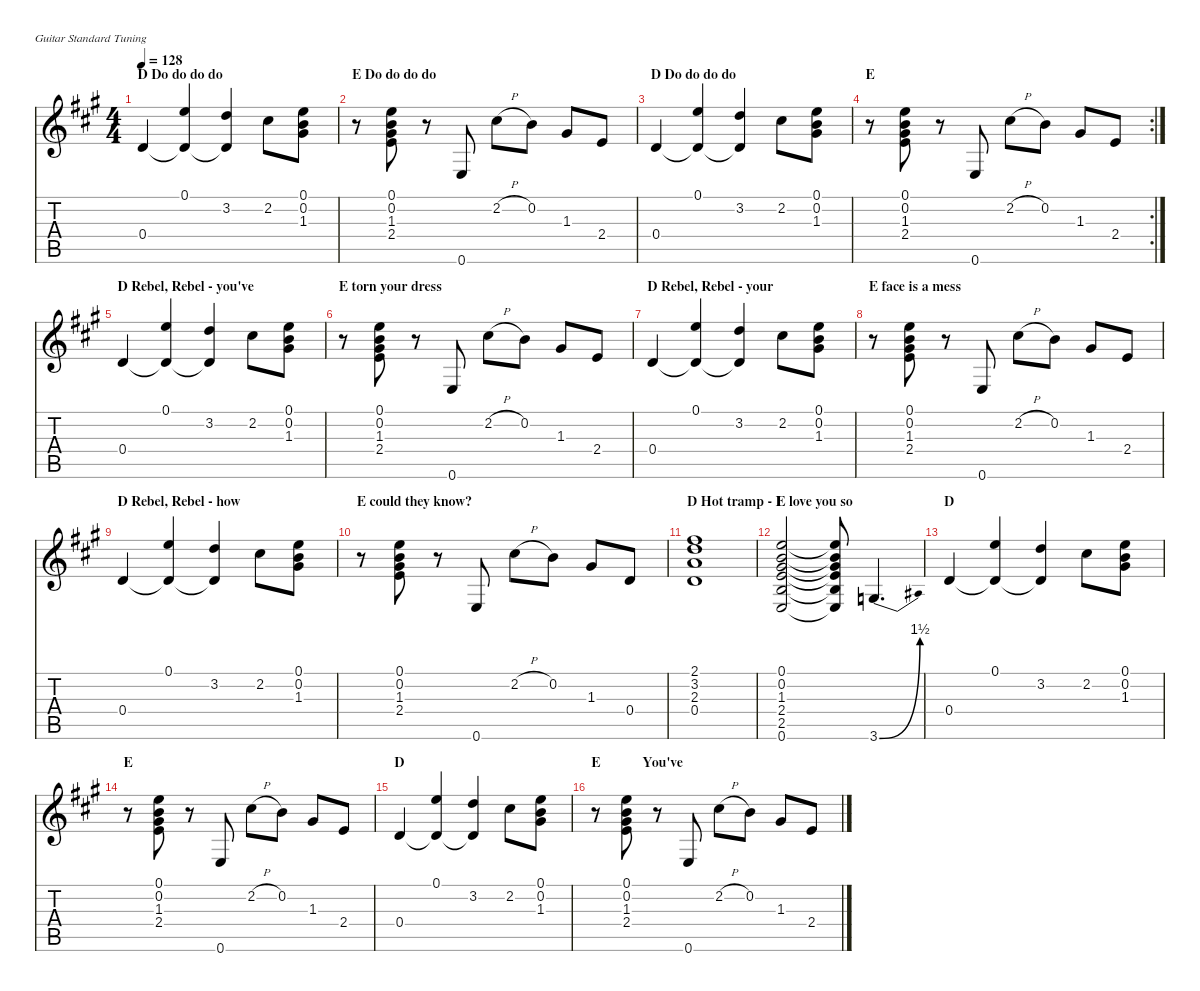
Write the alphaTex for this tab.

\hideDynamics
\bracketExtendMode nobrackets
\singleTrackTrackNamePolicy hidden
\multiTrackTrackNamePolicy hidden
\firstSystemTrackNameMode fullname
\firstSystemTrackNameOrientation horizontal
\otherSystemsTrackNameOrientation horizontal
\track ("Guitar" "E-Gt") {instrument distortionguitar}
\staff {score tabs}
\tuning (E4 B3 G3 D3 A2 E2)
\ts (4 4)
\section ("" "D Do do do do")
\tempo 128
\clef g2
\ks a
0.4{acc forcenatural}.4{dy f beam Up} (0.1{acc forcenatural} 0.4{t acc forcenatural}).4{beam Up} (3.2{acc forcenatural} 0.4{t acc forcenatural}).4{beam Up} 2.2{acc #}.8{beam Down} (0.1{acc forcenatural} 0.2{acc forcenatural} 1.3{acc #}).8{beam Down} |
\section ("" "E Do do do do")
r.8{beam Down} (0.2{acc forcenatural} 1.3{acc #} 0.1{acc forcenatural} 2.4{acc forcenatural}).8{beam Up} r.8{beam Up} 0.6{acc forcenatural}.8{beam Up} 2.2{h acc #}.8{beam Down} 0.2{acc forcenatural}.8{beam Down} 1.3{acc #}.8{beam Up} 2.4{acc forcenatural}.8{beam Up} |
\section ("" "D Do do do do")
0.4{acc forcenatural}.4{beam Up} (0.1{acc forcenatural} 0.4{t acc forcenatural}).4{beam Up} (3.2{acc forcenatural} 0.4{t acc forcenatural}).4{beam Up} 2.2{acc #}.8{beam Down} (0.1{acc forcenatural} 0.2{acc forcenatural} 1.3{acc #}).8{beam Down} |
\rc 2
\section ("" "E")
r.8{beam Down} (0.2{acc forcenatural} 1.3{acc #} 0.1{acc forcenatural} 2.4{acc forcenatural}).8{beam Up} r.8{beam Up} 0.6{acc forcenatural}.8{beam Up} 2.2{h acc #}.8{beam Down} 0.2{acc forcenatural}.8{beam Down} 1.3{acc #}.8{beam Up} 2.4{acc forcenatural}.8{beam Up} |
\section ("" "D Rebel, Rebel - you've")
0.4{acc forcenatural}.4{beam Up} (0.1{acc forcenatural} 0.4{t acc forcenatural}).4{beam Up} (3.2{acc forcenatural} 0.4{t acc forcenatural}).4{beam Up} 2.2{acc #}.8{beam Down} (0.1{acc forcenatural} 0.2{acc forcenatural} 1.3{acc #}).8{beam Down} |
\section ("" "E torn your dress")
r.8{beam Down} (0.2{acc forcenatural} 1.3{acc #} 0.1{acc forcenatural} 2.4{acc forcenatural}).8{beam Up} r.8{beam Up} 0.6{acc forcenatural}.8{beam Up} 2.2{h acc #}.8{beam Down} 0.2{acc forcenatural}.8{beam Down} 1.3{acc #}.8{beam Up} 2.4{acc forcenatural}.8{beam Up} |
\section ("" "D Rebel, Rebel - your")
0.4{acc forcenatural}.4{beam Up} (0.1{acc forcenatural} 0.4{t acc forcenatural}).4{beam Up} (3.2{acc forcenatural} 0.4{t acc forcenatural}).4{beam Up} 2.2{acc #}.8{beam Down} (0.1{acc forcenatural} 0.2{acc forcenatural} 1.3{acc #}).8{beam Down} |
\section ("" "E face is a mess")
r.8{beam Down} (0.2{acc forcenatural} 1.3{acc #} 0.1{acc forcenatural} 2.4{acc forcenatural}).8{beam Up} r.8{beam Up} 0.6{acc forcenatural}.8{beam Up} 2.2{h acc #}.8{beam Down} 0.2{acc forcenatural}.8{beam Down} 1.3{acc #}.8{beam Up} 2.4{acc forcenatural}.8{beam Up} |
\section ("" "D Rebel, Rebel - how")
0.4{acc forcenatural}.4{beam Up} (0.1{acc forcenatural} 0.4{t acc forcenatural}).4{beam Up} (3.2{acc forcenatural} 0.4{t acc forcenatural}).4{beam Up} 2.2{acc #}.8{beam Down} (0.1{acc forcenatural} 0.2{acc forcenatural} 1.3{acc #}).8{beam Down} |
\section ("" "E could they know?")
r.8{beam Down} (0.2{acc forcenatural} 1.3{acc #} 0.1{acc forcenatural} 2.4{acc forcenatural}).8{beam Up} r.8{beam Up} 0.6{acc forcenatural}.8{beam Up} 2.2{h acc #}.8{beam Down} 0.2{acc forcenatural}.8{beam Down} 1.3{acc #}.8{beam Up} 0.4{acc forcenatural}.8{beam Up} |
\section ("" "D Hot tramp - I")
(2.1{acc #} 3.2{acc forcenatural} 2.3{acc forcenatural} 0.4{acc forcenatural}).1{beam Up} |
\section ("" "E love you so")
(0.1{acc forcenatural} 0.2{acc forcenatural} 1.3{acc #} 2.4{acc forcenatural} 2.5{acc forcenatural} 0.6{acc forcenatural}).2{beam Up} (0.1{t acc forcenatural} 0.2{t acc forcenatural} 1.3{t acc #} 2.4{t acc forcenatural} 2.5{t acc forcenatural} 0.6{t acc forcenatural}).8{beam Up} 3.6{be (bend 0 0 60 6) acc forcenatural}.4{d dy fff beam Up} |
\section ("" "D")
0.4{acc forcenatural}.4{dy f beam Up} (0.1{acc forcenatural} 0.4{t acc forcenatural}).4{beam Up} (3.2{acc forcenatural} 0.4{t acc forcenatural}).4{beam Up} 2.2{acc #}.8{beam Down} (0.1{acc forcenatural} 0.2{acc forcenatural} 1.3{acc #}).8{beam Down} |
\section ("" "E")
r.8{beam Down} (0.2{acc forcenatural} 1.3{acc #} 0.1{acc forcenatural} 2.4{acc forcenatural}).8{beam Up} r.8{beam Up} 0.6{acc forcenatural}.8{beam Up} 2.2{h acc #}.8{beam Down} 0.2{acc forcenatural}.8{beam Down} 1.3{acc #}.8{beam Up} 2.4{acc forcenatural}.8{beam Up} |
\section ("" "D")
0.4{acc forcenatural}.4{beam Up} (0.1{acc forcenatural} 0.4{t acc forcenatural}).4{beam Up} (3.2{acc forcenatural} 0.4{t acc forcenatural}).4{beam Up} 2.2{acc #}.8{beam Down} (0.1{acc forcenatural} 0.2{acc forcenatural} 1.3{acc #}).8{beam Down} |
\section ("" "E            You've")
r.8{beam Down} (0.2{acc forcenatural} 1.3{acc #} 0.1{acc forcenatural} 2.4{acc forcenatural}).8{beam Up} r.8{beam Up} 0.6{acc forcenatural}.8{beam Up} 2.2{h acc #}.8{beam Down} 0.2{acc forcenatural}.8{beam Down} 1.3{acc #}.8{beam Up} 2.4{acc forcenatural}.8{beam Up}
